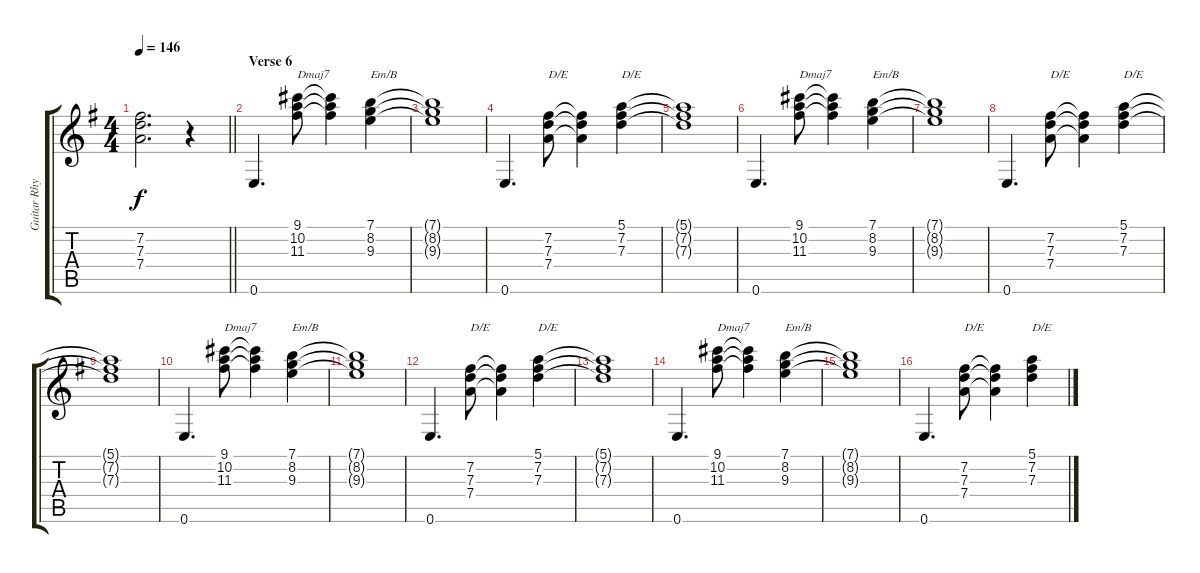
\track ("Guitar Rhythm 4" "Guitar Rhy") {instrument overdrivenguitar}
\staff {score tabs}
\tuning (E4 B3 G3 D3 A2 E2) {hide}
\ts (4 4)
\tempo 146
\clef g2
\barLineRight lightlight
\ks g
(7.2{t} 7.3{t} 7.4{t}).2{d dy f} r.4 |
\section ("" "Verse 6")
0.6.4{d} (9.1 10.2 11.3).8{txt "Dmaj7"} (9.1{t} 10.2{t} 11.3{t}).4 (7.1 8.2 9.3).4{txt "Em/B"} |
(7.1{t} 8.2{t} 9.3{t}).1 |
0.6.4{d} (7.2 7.3 7.4).8{txt "D/E"} (7.2{t} 7.3{t} 7.4{t}).4 (5.1 7.2 7.3).4{txt "D/E"} |
(5.1{t} 7.2{t} 7.3{t}).1 |
0.6.4{d} (9.1 10.2 11.3).8{txt "Dmaj7"} (9.1{t} 10.2{t} 11.3{t}).4 (7.1 8.2 9.3).4{txt "Em/B"} |
(7.1{t} 8.2{t} 9.3{t}).1 |
0.6.4{d} (7.2 7.3 7.4).8{txt "D/E"} (7.2{t} 7.3{t} 7.4{t}).4 (5.1 7.2 7.3).4{txt "D/E"} |
(5.1{t} 7.2{t} 7.3{t}).1 |
0.6.4{d} (9.1 10.2 11.3).8{txt "Dmaj7"} (9.1{t} 10.2{t} 11.3{t}).4 (7.1 8.2 9.3).4{txt "Em/B"} |
(7.1{t} 8.2{t} 9.3{t}).1 |
0.6.4{d} (7.2 7.3 7.4).8{txt "D/E"} (7.2{t} 7.3{t} 7.4{t}).4 (5.1 7.2 7.3).4{txt "D/E"} |
(5.1{t} 7.2{t} 7.3{t}).1 |
0.6.4{d} (9.1 10.2 11.3).8{txt "Dmaj7"} (9.1{t} 10.2{t} 11.3{t}).4 (7.1 8.2 9.3).4{txt "Em/B"} |
(7.1{t} 8.2{t} 9.3{t}).1 |
0.6.4{d} (7.2 7.3 7.4).8{txt "D/E"} (7.2{t} 7.3{t} 7.4{t}).4 (5.1 7.2 7.3).4{txt "D/E"}
